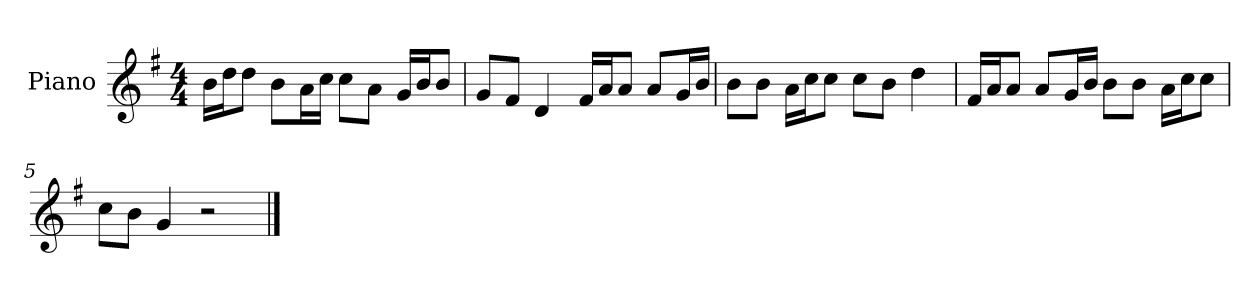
**kern
*part1
*staff1
*I"Piano
*I'P-no
*clefG2
*k[f#]
*M4/4
*MM90
=1
16b\LL
16dd\J
8dd\J
8b\L
16a\L
16cc\JJ
8cc\L
8a\J
16g/LL
16b/J
8b/J
=2
8g/L
8f#/J
4d/
16f#/LL
16a/J
8a/J
8a/L
16g/L
16b/JJ
=3
8b\L
8b\J
16a\LL
16cc\J
8cc\J
8cc\L
8b\J
4dd\
=4
16f#/LL
16a/J
8a/J
8a/L
16g/L
16b/JJ
8b\L
8b\J
16a\LL
16cc\J
8cc\J
!!LO:LB:g=z
=5
8cc\L
8b\J
4g/
2r
==
*-
